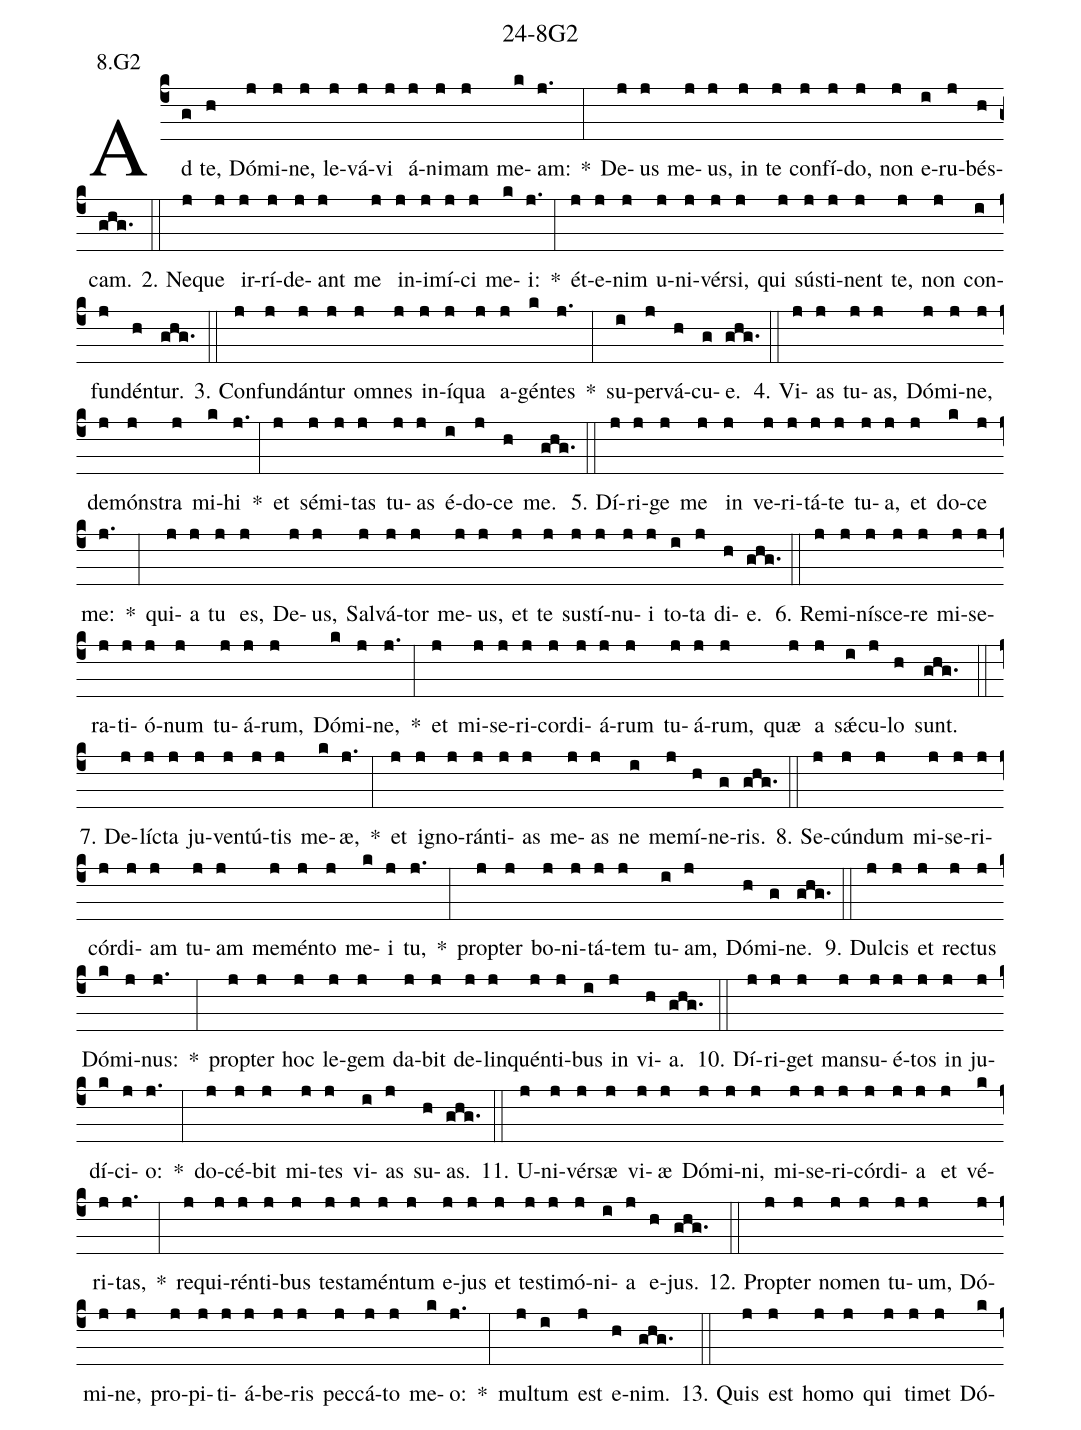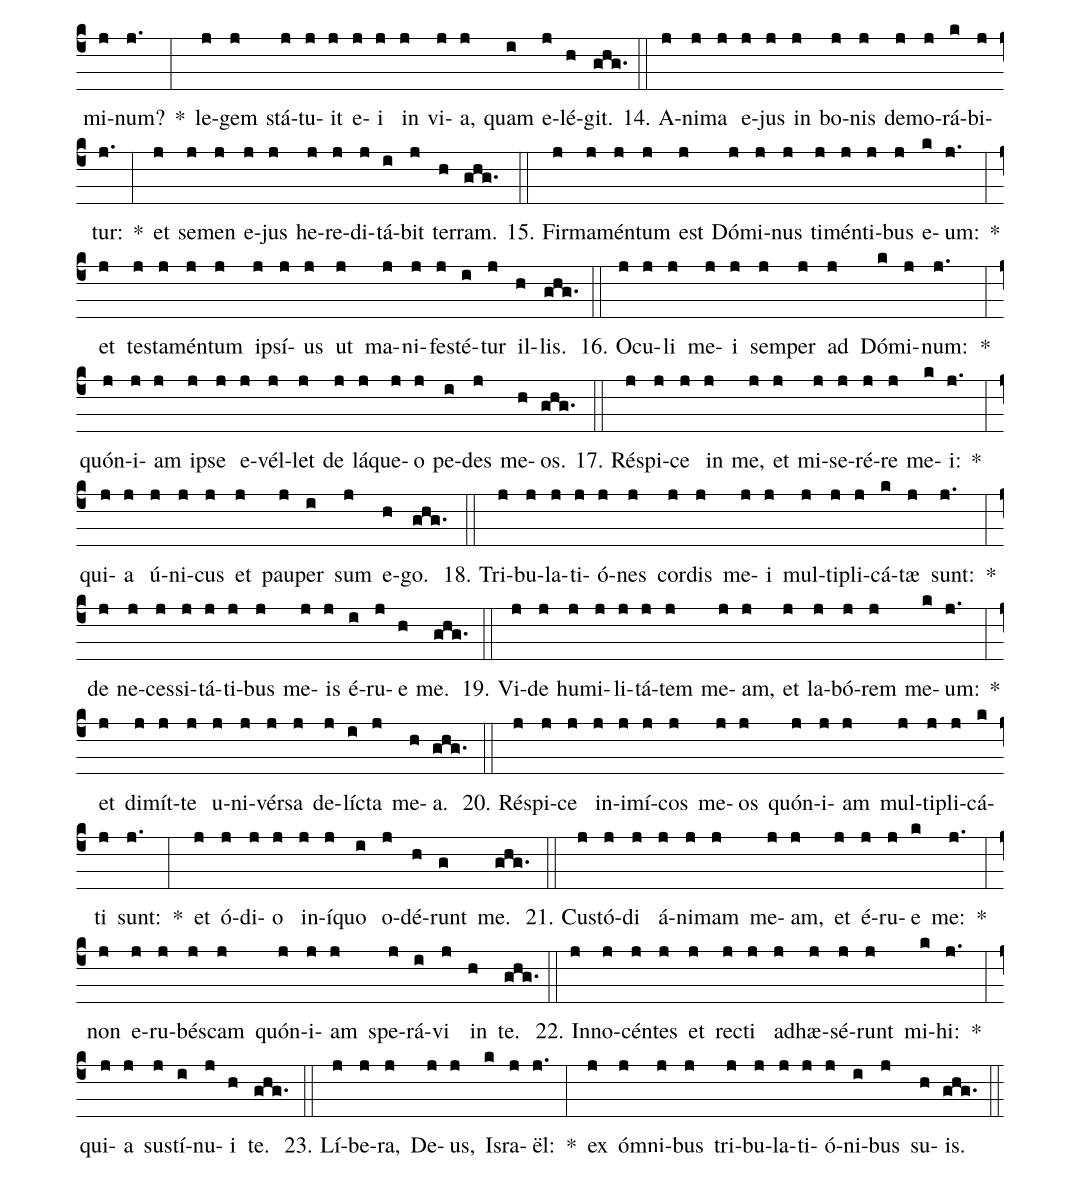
name: 24-8G2;
annotation: 8.G2;
%%
(c4)Ad(g) te,(h) Dó(j)mi(j)ne,(j) le(j)vá(j)vi(j) á(j)ni(j)mam(j) me(k)am:(j.) *(:) De(j)us(j) me(j)us,(j) in(j) te(j) con(j)fí(j)do,(j) non(j) e(i)ru(j)bés(h)cam.(ghg.) (::)
2. Ne(j)que(j) ir(j)rí(j)de(j)ant(j) me(j) in(j)i(j)mí(j)ci(j) me(k)i:(j.) *(:) ét(j)e(j)nim(j) u(j)ni(j)vér(j)si,(j) qui(j) sús(j)ti(j)nent(j) te,(j) non(j) con(i)fun(j)dén(h)tur.(ghg.) (::)
3. Con(j)fun(j)dán(j)tur(j) om(j)nes(j) in(j)í(j)qua(j) a(j)gén(k)tes(j.) *(:) su(i)per(j)vá(h)cu(g)e.(ghg.) (::)
4. Vi(j)as(j) tu(j)as,(j) Dó(j)mi(j)ne,(j) de(j)móns(j)tra(j) mi(k)hi(j.) *(:) et(j) sé(j)mi(j)tas(j) tu(j)as(j) é(i)do(j)ce(h) me.(ghg.) (::)
5. Dí(j)ri(j)ge(j) me(j) in(j) ve(j)ri(j)tá(j)te(j) tu(j)a,(j) et(j) do(k)ce(j) me:(j.) *(:) qui(j)a(j) tu(j) es,(j) De(j)us,(j) Sal(j)vá(j)tor(j) me(j)us,(j) et(j) te(j) sus(j)tí(j)nu(j)i(j) to(i)ta(j) di(h)e.(ghg.) (::)
6. Re(j)mi(j)ní(j)sce(j)re(j) mi(j)se(j)ra(j)ti(j)ó(j)num(j) tu(j)á(j)rum,(j) Dó(k)mi(j)ne,(j.) *(:) et(j) mi(j)se(j)ri(j)cor(j)di(j)á(j)rum(j) tu(j)á(j)rum,(j) quæ(j) a(j) sǽ(i)cu(j)lo(h) sunt.(ghg.) (::)
7. De(j)líc(j)ta(j) ju(j)ven(j)tú(j)tis(j) me(k)æ,(j.) *(:) et(j) i(j)gno(j)rán(j)ti(j)as(j) me(j)as(j) ne(i) me(j)mí(h)ne(g)ris.(ghg.) (::)
8. Se(j)cún(j)dum(j) mi(j)se(j)ri(j)cór(j)di(j)am(j) tu(j)am(j) me(j)mén(j)to(j) me(k)i(j) tu,(j.) *(:) prop(j)ter(j) bo(j)ni(j)tá(j)tem(j) tu(i)am,(j) Dó(h)mi(g)ne.(ghg.) (::)
9. Dul(j)cis(j) et(j) rec(j)tus(j) Dó(k)mi(j)nus:(j.) *(:) prop(j)ter(j) hoc(j) le(j)gem(j) da(j)bit(j) de(j)lin(j)quén(j)ti(j)bus(i) in(j) vi(h)a.(ghg.) (::)
10. Dí(j)ri(j)get(j) man(j)su(j)é(j)tos(j) in(j) ju(j)dí(k)ci(j)o:(j.) *(:) do(j)cé(j)bit(j) mi(j)tes(j) vi(i)as(j) su(h)as.(ghg.) (::)
11. U(j)ni(j)vér(j)sæ(j) vi(j)æ(j) Dó(j)mi(j)ni,(j) mi(j)se(j)ri(j)cór(j)di(j)a(j) et(j) vé(k)ri(j)tas,(j.) *(:) re(j)qui(j)rén(j)ti(j)bus(j) tes(j)ta(j)mén(j)tum(j) e(j)jus(j) et(j) tes(j)ti(j)mó(j)ni(i)a(j) e(h)jus.(ghg.) (::)
12. Prop(j)ter(j) no(j)men(j) tu(j)um,(j) Dó(j)mi(j)ne,(j) pro(j)pi(j)ti(j)á(j)be(j)ris(j) pec(j)cá(j)to(j) me(k)o:(j.) *(:) mul(j)tum(i) est(j) e(h)nim.(ghg.) (::)
13. Quis(j) est(j) ho(j)mo(j) qui(j) ti(j)met(j) Dó(k)mi(j)num?(j.) *(:) le(j)gem(j) stá(j)tu(j)it(j) e(j)i(j) in(j) vi(j)a,(j) quam(i) e(j)lé(h)git.(ghg.) (::)
14. A(j)ni(j)ma(j) e(j)jus(j) in(j) bo(j)nis(j) de(j)mo(j)rá(k)bi(j)tur:(j.) *(:) et(j) se(j)men(j) e(j)jus(j) he(j)re(j)di(j)tá(i)bit(j) ter(h)ram.(ghg.) (::)
15. Fir(j)ma(j)mén(j)tum(j) est(j) Dó(j)mi(j)nus(j) ti(j)mén(j)ti(j)bus(j) e(k)um:(j.) *(:) et(j) tes(j)ta(j)mén(j)tum(j) ip(j)sí(j)us(j) ut(j) ma(j)ni(j)fes(j)té(i)tur(j) il(h)lis.(ghg.) (::)
16. O(j)cu(j)li(j) me(j)i(j) sem(j)per(j) ad(j) Dó(k)mi(j)num:(j.) *(:) quón(j)i(j)am(j) ip(j)se(j) e(j)vél(j)let(j) de(j) lá(j)que(j)o(j) pe(i)des(j) me(h)os.(ghg.) (::)
17. Ré(j)spi(j)ce(j) in(j) me,(j) et(j) mi(j)se(j)ré(j)re(j) me(k)i:(j.) *(:) qui(j)a(j) ú(j)ni(j)cus(j) et(j) pau(j)per(i) sum(j) e(h)go.(ghg.) (::)
18. Tri(j)bu(j)la(j)ti(j)ó(j)nes(j) cor(j)dis(j) me(j)i(j) mul(j)ti(j)pli(j)cá(k)tæ(j) sunt:(j.) *(:) de(j) ne(j)ces(j)si(j)tá(j)ti(j)bus(j) me(j)is(j) é(i)ru(j)e(h) me.(ghg.) (::)
19. Vi(j)de(j) hu(j)mi(j)li(j)tá(j)tem(j) me(j)am,(j) et(j) la(j)bó(j)rem(j) me(k)um:(j.) *(:) et(j) di(j)mít(j)te(j) u(j)ni(j)vér(j)sa(j) de(j)líc(i)ta(j) me(h)a.(ghg.) (::)
20. Ré(j)spi(j)ce(j) in(j)i(j)mí(j)cos(j) me(j)os(j) quón(j)i(j)am(j) mul(j)ti(j)pli(j)cá(k)ti(j) sunt:(j.) *(:) et(j) ó(j)di(j)o(j) in(j)í(j)quo(i) o(j)dé(h)runt(g) me.(ghg.) (::)
21. Cus(j)tó(j)di(j) á(j)ni(j)mam(j) me(j)am,(j) et(j) é(j)ru(j)e(k) me:(j.) *(:) non(j) e(j)ru(j)bés(j)cam(j) quón(j)i(j)am(j) spe(j)rá(i)vi(j) in(h) te.(ghg.) (::)
22. In(j)no(j)cén(j)tes(j) et(j) rec(j)ti(j) ad(j)hæ(j)sé(j)runt(j) mi(k)hi:(j.) *(:) qui(j)a(j) sus(j)tí(i)nu(j)i(h) te.(ghg.) (::)
23. Lí(j)be(j)ra,(j) De(j)us,(j) Is(k)ra(j)ël:(j.) *(:) ex(j) óm(j)ni(j)bus(j) tri(j)bu(j)la(j)ti(j)ó(j)ni(i)bus(j) su(h)is.(ghg.) (::)
